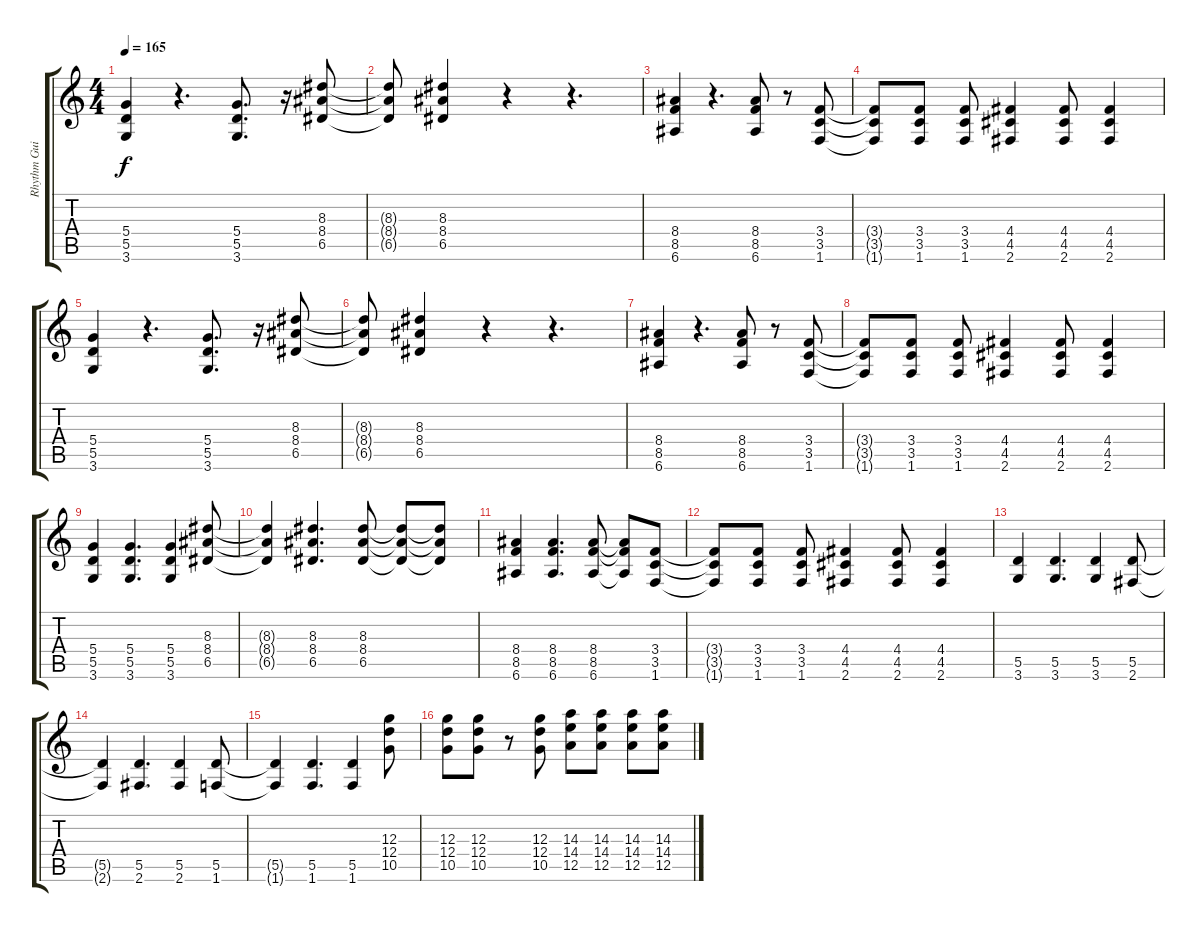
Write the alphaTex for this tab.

\track ("Rhythm Guitar" "Rhythm Gui") {instrument distortionguitar}
\staff {score tabs}
\tuning (E4 B3 G3 D3 A2 E2) {hide}
\ts (4 4)
\tempo 165
\clef g2
\ks c
(5.4 5.5 3.6).4{dy f} r.4{d} (5.4 5.5 3.6).8{d} r.16 (8.3 8.4 6.5).8 |
(8.3{t} 8.4{t} 6.5{t}).8 (8.3 8.4 6.5).4 r.4 r.4{d} |
(8.4 8.5 6.6).4 r.4{d} (8.4 8.5 6.6).8 r.8 (3.4 3.5 1.6).8 |
(3.4{t} 3.5{t} 1.6{t}).8 (3.4 3.5 1.6).8 (3.4 3.5 1.6).8 (4.4 4.5 2.6).4 (4.4 4.5 2.6).8 (4.4 4.5 2.6).4 |
(5.4 5.5 3.6).4 r.4{d} (5.4 5.5 3.6).8{d} r.16 (8.3 8.4 6.5).8 |
(8.3{t} 8.4{t} 6.5{t}).8 (8.3 8.4 6.5).4 r.4 r.4{d} |
(8.4 8.5 6.6).4 r.4{d} (8.4 8.5 6.6).8 r.8 (3.4 3.5 1.6).8 |
(3.4{t} 3.5{t} 1.6{t}).8 (3.4 3.5 1.6).8 (3.4 3.5 1.6).8 (4.4 4.5 2.6).4 (4.4 4.5 2.6).8 (4.4 4.5 2.6).4 |
(5.4 5.5 3.6).4 (5.4 5.5 3.6).4{d} (5.4 5.5 3.6).4 (8.3 8.4 6.5).8 |
(8.3{t} 8.4{t} 6.5{t}).4 (8.3 8.4 6.5).4{d} (8.3 8.4 6.5).8 (8.3{t} 8.4{t} 6.5{t}).8 (8.3{t} 8.4{t} 6.5{t}).8 |
(8.4 8.5 6.6).4 (8.4 8.5 6.6).4{d} (8.4 8.5 6.6).8 (8.4{t} 8.5{t} 6.6{t}).8 (3.4 3.5 1.6).8 |
(3.4{t} 3.5{t} 1.6{t}).8 (3.4 3.5 1.6).8 (3.4 3.5 1.6).8 (4.4 4.5 2.6).4 (4.4 4.5 2.6).8 (4.4 4.5 2.6).4 |
(5.5 3.6).4 (5.5 3.6).4{d} (5.5 3.6).4 (5.5 2.6).8 |
(5.5{t} 2.6{t}).4 (5.5 2.6).4{d} (5.5 2.6).4 (5.5 1.6).8 |
(5.5{t} 1.6{t}).4 (5.5 1.6).4{d} (5.5 1.6).4 (12.3 12.4 10.5).8 |
(12.3 12.4 10.5).8 (12.3 12.4 10.5).8 r.8 (12.3 12.4 10.5).8 (14.3 14.4 12.5).8 (14.3 14.4 12.5).8 (14.3 14.4 12.5).8 (14.3 14.4 12.5).8
